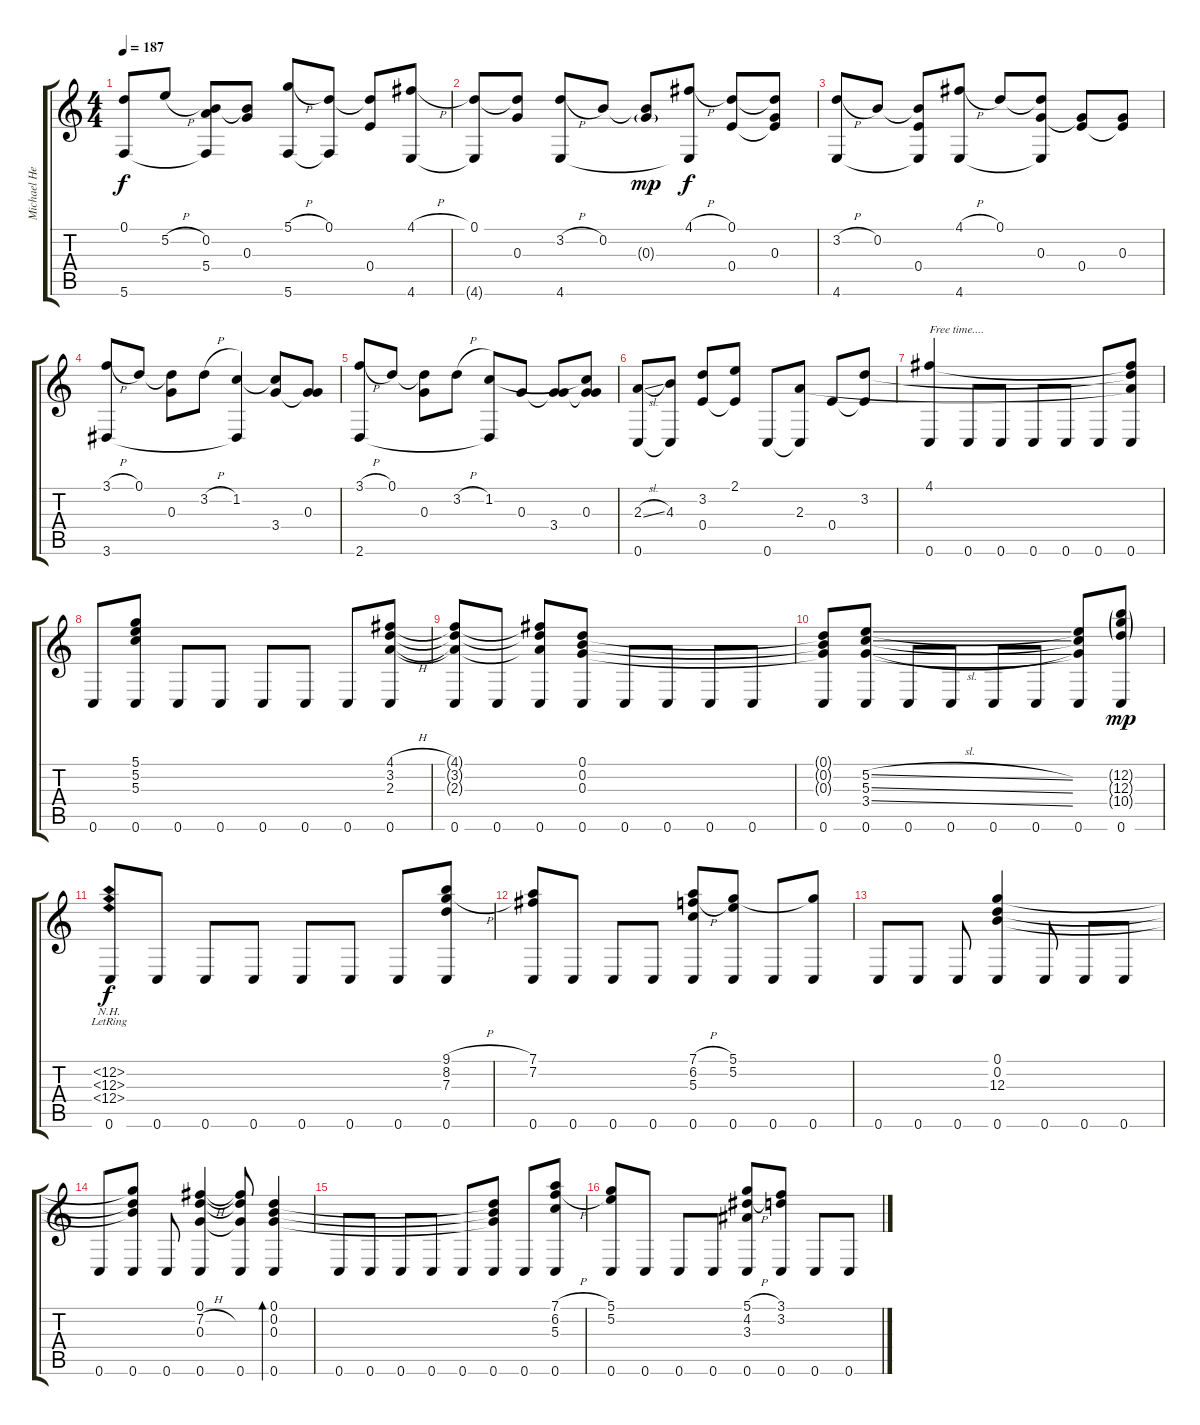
\track ("Michael Hedges" "Michael He") {instrument acousticguitarsteel}
\staff {score tabs}
\tuning (D4 B3 G3 E3 G2 C2) {hide}
\ts (4 4)
\tempo 187
\clef g2
\ks c
(0.1{t} 5.6).8{dy f} 5.2{h}.8 (0.2 5.4 5.6{t}).8 (0.2{t} 0.3).8 (5.1{h} 5.6).8 (0.1 5.6{t}).8 (0.1{t} 0.4).8 (4.1{h} 4.6).8 |
(0.1 4.6{t}).8 (0.1{t} 0.3).8 (3.2{h} 4.6).8 0.2.8 (0.2{t} 0.3{g}).8{dy mp} (4.1{h} 4.6{t}).8{dy f} (0.1 0.4).8 (0.1{t} 0.3 0.4{t}).8 |
(3.2{h} 4.6).8 0.2.8 (0.2{t} 0.4 4.6{t}).8 (4.1{h} 4.6).8 0.1.8 (0.1{t} 0.3 4.6{t}).8 (0.3{t} 0.4).8 (0.3 0.4{t}).8 |
(3.1{h} 3.6).8 0.1.8 (0.1{t} 0.3).8 3.2{h}.8 (1.2 3.6{t}).4 (1.2{t} 3.4).8 (0.3 3.4{t}).8 |
(3.1{h} 2.6).8 0.1.8 (0.1{t} 0.3).8 3.2{h}.8 (1.2 2.6{t}).8 0.3.8 (0.3{t} 3.4).8 (1.2{t} 0.3 3.4{t}).8 |
(2.3{sl} 0.6).8 (4.3 0.6{t}).8 (3.2 0.4).8 (2.1 0.4{t}).8 0.6.8 (2.3 0.6{t}).8 0.4.8 (3.2 0.4{t}).8 |
(4.1 0.6).4{txt "Free time...."} 0.6.8 0.6.8 0.6.8 0.6.8 0.6.8 (4.1{t} 3.2{t} 2.3{t} 0.6).8 |
0.6.8 (5.1 5.2 5.3 0.6).8 0.6.8 0.6.8 0.6.8 0.6.8 0.6.8 (4.1{h} 3.2{h} 2.3{h} 0.6).8 |
(4.1{t} 3.2{t} 2.3{t} 0.6).8 0.6.8 (4.1{t} 3.2{t} 2.3{t} 0.6).8 (0.1 0.2 0.3 0.6).8 0.6.8 0.6.8 0.6.8 0.6.8 |
(0.1{t} 0.2{t} 0.3{t} 0.6).8 (5.2{sl} 5.3{sl} 3.4{sl} 0.6).8 0.6.8 0.6.8 0.6.8 0.6.8 (5.2{t} 5.3{t} 3.4{t} 0.6).8 (12.2{g} 12.3{g} 10.4{g} 0.6).8{dy mp} |
(12.2{nh lr} 12.3{nh lr} 12.4{nh lr} 0.6).8{dy f} 0.6.8 0.6.8 0.6.8 0.6.8 0.6.8 0.6.8 (9.1{h} 8.2{h} 7.3 0.6).8 |
(7.1 7.2 0.6).8 0.6.8 0.6.8 0.6.8 (7.1{h} 6.2{h} 5.3 0.6).8 (5.1 5.2 0.6).8 0.6.8 (5.1{t} 0.6).8 |
0.6.8 0.6.8 0.6.8 (0.1 0.2 12.3 0.6).4 0.6.8 0.6.8 0.6.8 |
0.6.8 (0.1{t} 0.2{t} 12.3{t} 0.6).8 0.6.8 (0.1 7.2{h} 0.3 0.6).4 (0.1{t} 7.2{t} 0.3{t} 0.6).8 (0.1 0.2 0.3 0.6).4{bd 120 volume 14} |
0.6.8 0.6.8 0.6.8 0.6.8 0.6.8 (0.1{t} 0.2{t} 0.3{t} 0.6).8 0.6.8 (7.1{h} 6.2{h} 5.3 0.6).8 |
(5.1 5.2 0.6).8 0.6.8 0.6.8 0.6.8 (5.1{h} 4.2{h} 3.3 0.6).8 (3.1 3.2 0.6).8 0.6.8 0.6.8
